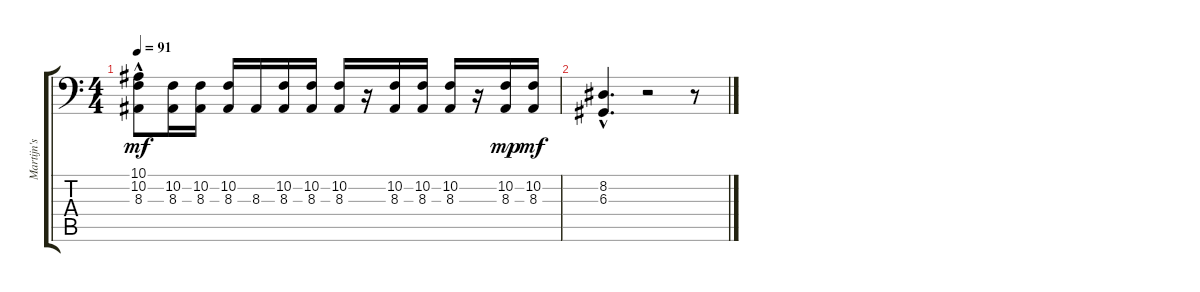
\track ("Martijn's Left Hand" "Martijn's ") {instrument brightacousticpiano}
\staff {score tabs}
\tuning (C3 G2 D2 A1 E1 B0) {hide}
\ts (4 4)
\tempo 91
\clef f4
\ks c
(10.1{hac} 10.2 8.3).8{dy mf} (10.2 8.3).16 (10.2 8.3).16 (10.2 8.3).16 8.3.16 (10.2 8.3).16 (10.2 8.3).16 (10.2 8.3).16 r.16 (10.2 8.3).16 (10.2 8.3).16 (10.2 8.3).16 r.16 (10.2 8.3).16{dy mp} (10.2 8.3).16{dy mf} |
(8.2{hac} 6.3{hac}).4{d} r.2 r.8
